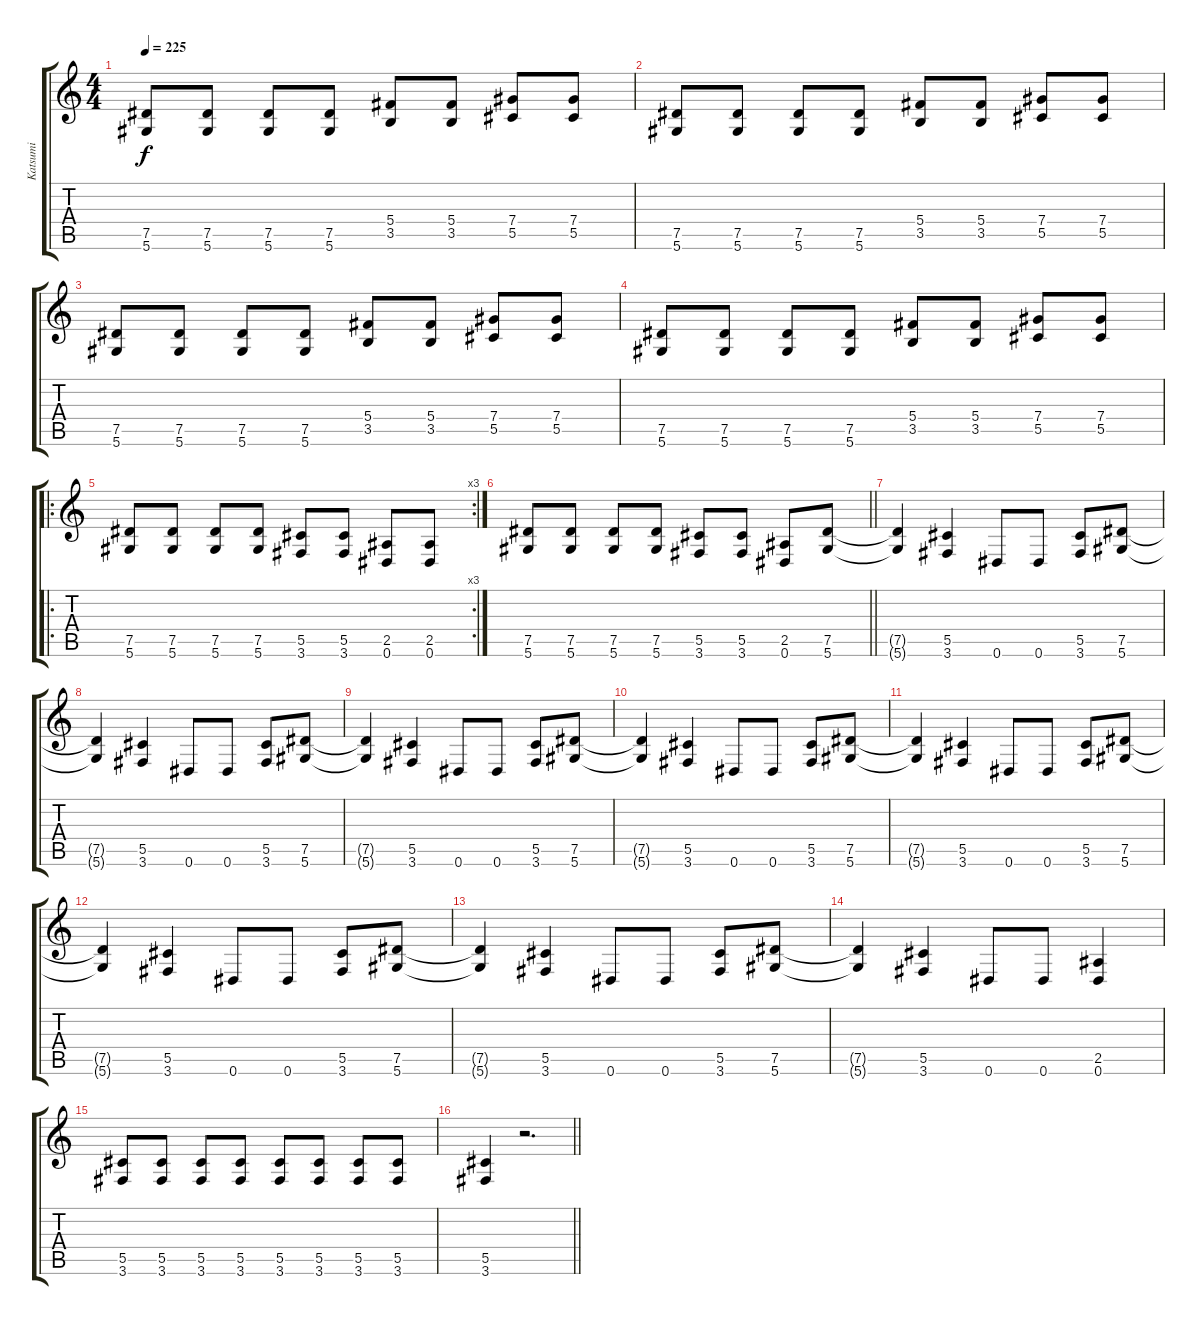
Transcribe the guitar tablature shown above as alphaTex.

\track ("Katsumi" "Katsumi") {instrument distortionguitar}
\staff {score tabs}
\tuning (Eb4 Bb3 Gb3 Db3 Ab2 Eb2) {hide}
\ts (4 4)
\section ("" "")
\tempo 225
\clef g2
\ks c
(7.5 5.6).8{dy f} (7.5 5.6).8 (7.5 5.6).8 (7.5 5.6).8 (5.4 3.5).8 (5.4 3.5).8 (7.4 5.5).8 (7.4 5.5).8 |
(7.5 5.6).8 (7.5 5.6).8 (7.5 5.6).8 (7.5 5.6).8 (5.4 3.5).8 (5.4 3.5).8 (7.4 5.5).8 (7.4 5.5).8 |
(7.5 5.6).8 (7.5 5.6).8 (7.5 5.6).8 (7.5 5.6).8 (5.4 3.5).8 (5.4 3.5).8 (7.4 5.5).8 (7.4 5.5).8 |
(7.5 5.6).8 (7.5 5.6).8 (7.5 5.6).8 (7.5 5.6).8 (5.4 3.5).8 (5.4 3.5).8 (7.4 5.5).8 (7.4 5.5).8 |
\ro
\rc 3
(7.5 5.6).8 (7.5 5.6).8 (7.5 5.6).8 (7.5 5.6).8 (5.5 3.6).8 (5.5 3.6).8 (2.5 0.6).8 (2.5 0.6).8 |
\barLineRight lightlight
(7.5 5.6).8 (7.5 5.6).8 (7.5 5.6).8 (7.5 5.6).8 (5.5 3.6).8 (5.5 3.6).8 (2.5 0.6).8 (7.5 5.6).8 |
\section ("" "")
(7.5{t} 5.6{t}).4 (5.5 3.6).4 0.6.8 0.6.8 (5.5 3.6).8 (7.5 5.6).8 |
(7.5{t} 5.6{t}).4 (5.5 3.6).4 0.6.8 0.6.8 (5.5 3.6).8 (7.5 5.6).8 |
(7.5{t} 5.6{t}).4 (5.5 3.6).4 0.6.8 0.6.8 (5.5 3.6).8 (7.5 5.6).8 |
(7.5{t} 5.6{t}).4 (5.5 3.6).4 0.6.8 0.6.8 (5.5 3.6).8 (7.5 5.6).8 |
(7.5{t} 5.6{t}).4 (5.5 3.6).4 0.6.8 0.6.8 (5.5 3.6).8 (7.5 5.6).8 |
(7.5{t} 5.6{t}).4 (5.5 3.6).4 0.6.8 0.6.8 (5.5 3.6).8 (7.5 5.6).8 |
(7.5{t} 5.6{t}).4 (5.5 3.6).4 0.6.8 0.6.8 (5.5 3.6).8 (7.5 5.6).8 |
(7.5{t} 5.6{t}).4 (5.5 3.6).4 0.6.8 0.6.8 (2.5 0.6).4 |
(5.5 3.6).8 (5.5 3.6).8 (5.5 3.6).8 (5.5 3.6).8 (5.5 3.6).8 (5.5 3.6).8 (5.5 3.6).8 (5.5 3.6).8 |
\barLineRight lightlight
(5.5 3.6).4 r.2{d}
